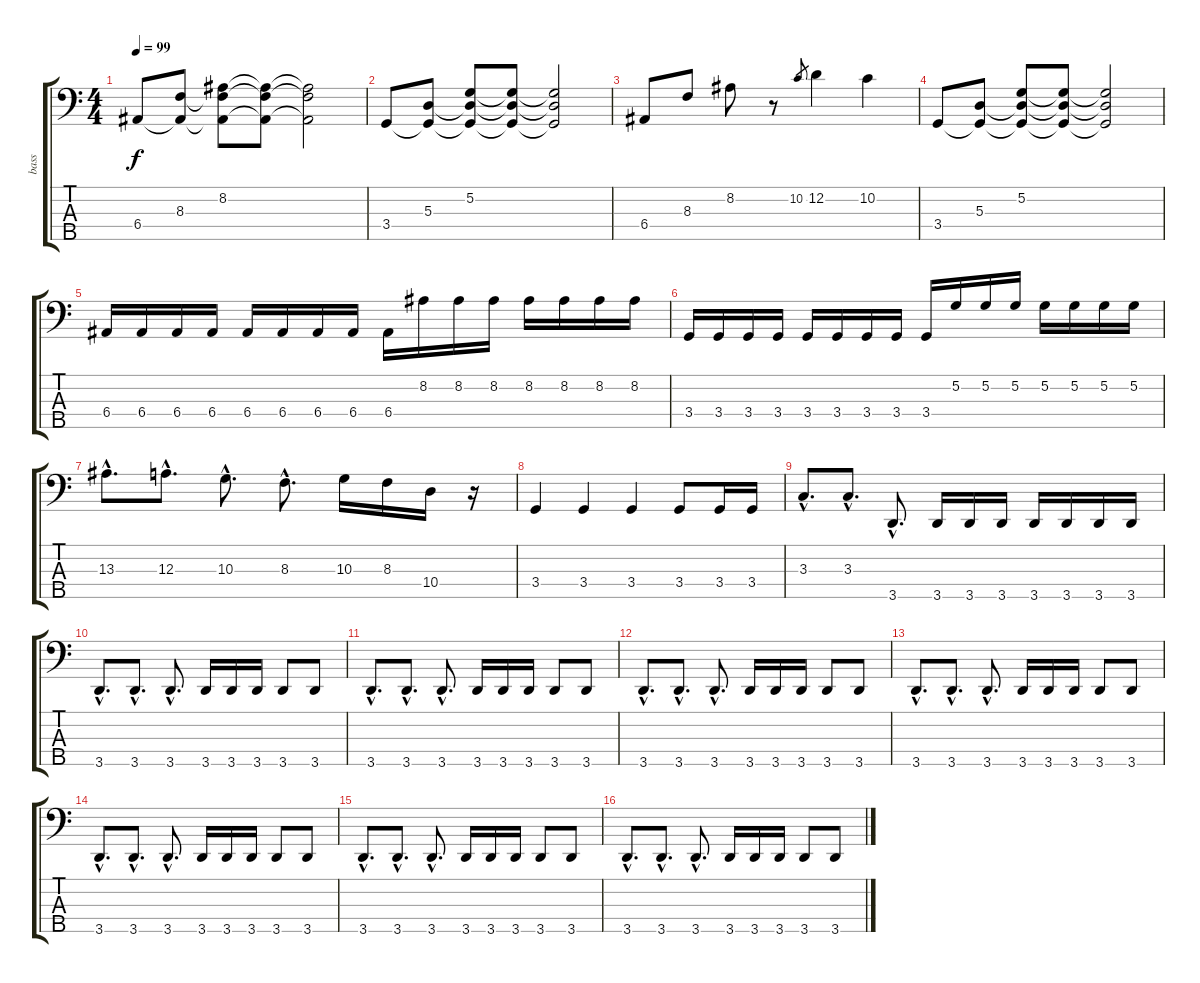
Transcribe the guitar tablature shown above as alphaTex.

\track ("bass" "bass") {instrument electricbassfinger}
\staff {score tabs}
\tuning (G2 D2 A1 E1 B0) {hide}
\ts (4 4)
\tempo 99
\clef f4
\ks c
6.4.8{dy f} (8.3 6.4{t}).8 (8.2 8.3{t} 6.4{t}).8 (8.2{t} 8.3{t} 6.4{t}).8 (8.2{t} 8.3{t} 6.4{t}).2 |
3.4.8 (5.3 3.4{t}).8 (5.2 5.3{t} 3.4{t}).8 (5.2{t} 5.3{t} 3.4{t}).8 (5.2{t} 5.3{t} 3.4{t}).2 |
6.4.8 8.3.8 8.2.8 r.8 10.2.8{gr} 12.2.4 10.2.4 |
3.4.8 (5.3 3.4{t}).8 (5.2 5.3{t} 3.4{t}).8 (5.2{t} 5.3{t} 3.4{t}).8 (5.2{t} 5.3{t} 3.4{t}).2 |
6.4.16 6.4.16 6.4.16 6.4.16 6.4.16 6.4.16 6.4.16 6.4.16 6.4.16 8.2.16 8.2.16 8.2.16 8.2.16 8.2.16 8.2.16 8.2.16 |
3.4.16 3.4.16 3.4.16 3.4.16 3.4.16 3.4.16 3.4.16 3.4.16 3.4.16 5.2.16 5.2.16 5.2.16 5.2.16 5.2.16 5.2.16 5.2.16 |
13.3{hac}.8{d} 12.3{hac}.8{d} 10.3{hac}.8{d} 8.3{hac}.8{d} 10.3.16 8.3.16 10.4.16 r.16 |
3.4.4 3.4.4 3.4.4 3.4.8 3.4.16 3.4.16 |
3.3{hac}.8{d} 3.3{hac}.8{d} 3.5{hac}.8{d} 3.5.16 3.5.16 3.5.16 3.5.16 3.5.16 3.5.16 3.5.16 |
3.5{hac}.8{d} 3.5{hac}.8{d} 3.5{hac}.8{d} 3.5.16 3.5.16 3.5.16 3.5.8 3.5.8 |
3.5{hac}.8{d} 3.5{hac}.8{d} 3.5{hac}.8{d} 3.5.16 3.5.16 3.5.16 3.5.8 3.5.8 |
3.5{hac}.8{d} 3.5{hac}.8{d} 3.5{hac}.8{d} 3.5.16 3.5.16 3.5.16 3.5.8 3.5.8 |
3.5{hac}.8{d} 3.5{hac}.8{d} 3.5{hac}.8{d} 3.5.16 3.5.16 3.5.16 3.5.8 3.5.8 |
3.5{hac}.8{d} 3.5{hac}.8{d} 3.5{hac}.8{d} 3.5.16 3.5.16 3.5.16 3.5.8 3.5.8 |
3.5{hac}.8{d} 3.5{hac}.8{d} 3.5{hac}.8{d} 3.5.16 3.5.16 3.5.16 3.5.8 3.5.8 |
3.5{hac}.8{d} 3.5{hac}.8{d} 3.5{hac}.8{d} 3.5.16 3.5.16 3.5.16 3.5.8 3.5.8
